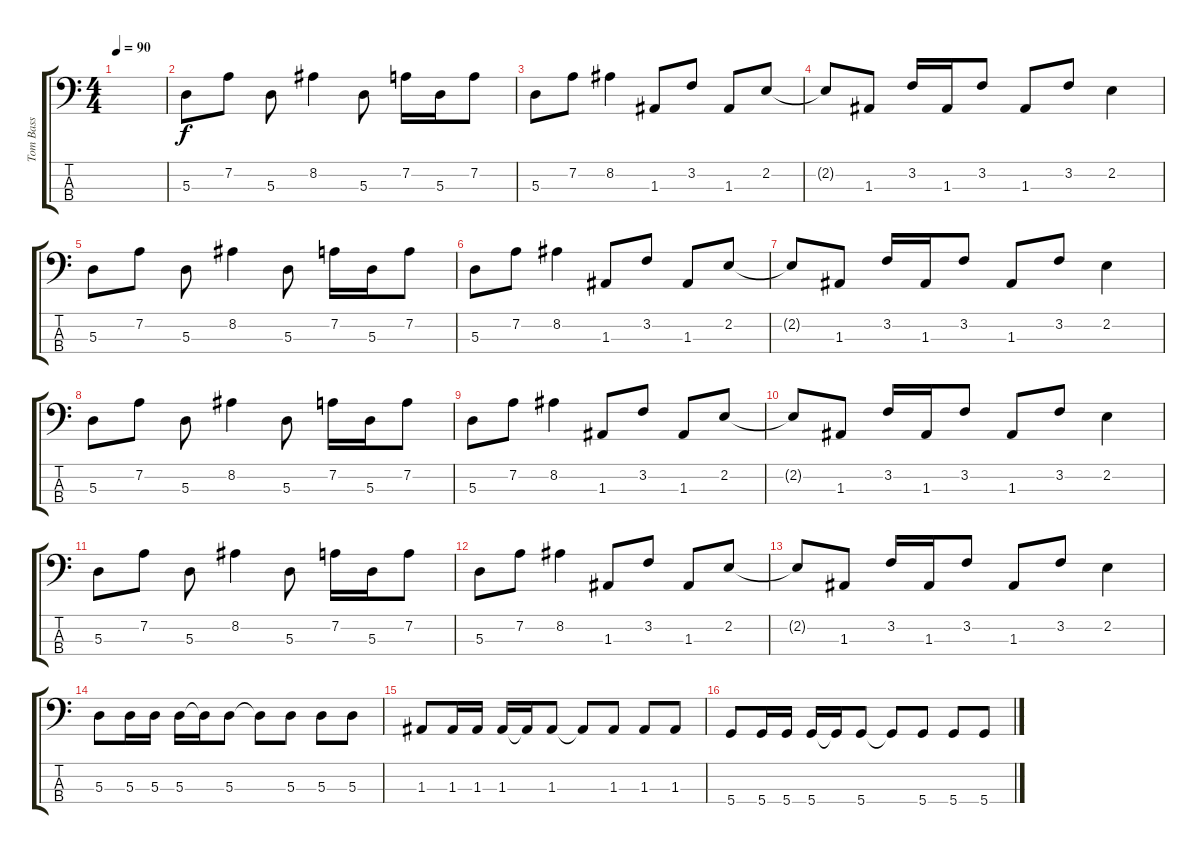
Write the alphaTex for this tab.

\track ("Tom Bass" "Tom Bass") {instrument slapbass1}
\staff {score tabs}
\tuning (G2 D2 A1 D1) {hide}
\ts (4 4)
\tempo 90
\clef f4
\ks c
|
5.3.8 7.2.8 5.3.8 8.2.4 5.3.8 7.2.16 5.3.16 7.2.8 |
5.3.8 7.2.8 8.2.4 1.3.8 3.2.8 1.3.8 2.2.8 |
2.2{t}.8 1.3.8 3.2.16 1.3.16 3.2.8 1.3.8 3.2.8 2.2.4 |
5.3.8 7.2.8 5.3.8 8.2.4 5.3.8 7.2.16 5.3.16 7.2.8 |
5.3.8 7.2.8 8.2.4 1.3.8 3.2.8 1.3.8 2.2.8 |
2.2{t}.8 1.3.8 3.2.16 1.3.16 3.2.8 1.3.8 3.2.8 2.2.4 |
5.3.8 7.2.8 5.3.8 8.2.4 5.3.8 7.2.16 5.3.16 7.2.8 |
5.3.8 7.2.8 8.2.4 1.3.8 3.2.8 1.3.8 2.2.8 |
2.2{t}.8 1.3.8 3.2.16 1.3.16 3.2.8 1.3.8 3.2.8 2.2.4 |
5.3.8 7.2.8 5.3.8 8.2.4 5.3.8 7.2.16 5.3.16 7.2.8 |
5.3.8 7.2.8 8.2.4 1.3.8 3.2.8 1.3.8 2.2.8 |
2.2{t}.8 1.3.8 3.2.16 1.3.16 3.2.8 1.3.8 3.2.8 2.2.4 |
5.3.8 5.3.16 5.3.16 5.3.16 5.3{t}.16 5.3.8 5.3{t}.8 5.3.8 5.3.8 5.3.8 |
1.3.8 1.3.16 1.3.16 1.3.16 1.3{t}.16 1.3.8 1.3{t}.8 1.3.8 1.3.8 1.3.8 |
5.4.8 5.4.16 5.4.16 5.4.16 5.4{t}.16 5.4.8 5.4{t}.8 5.4.8 5.4.8 5.4.8
